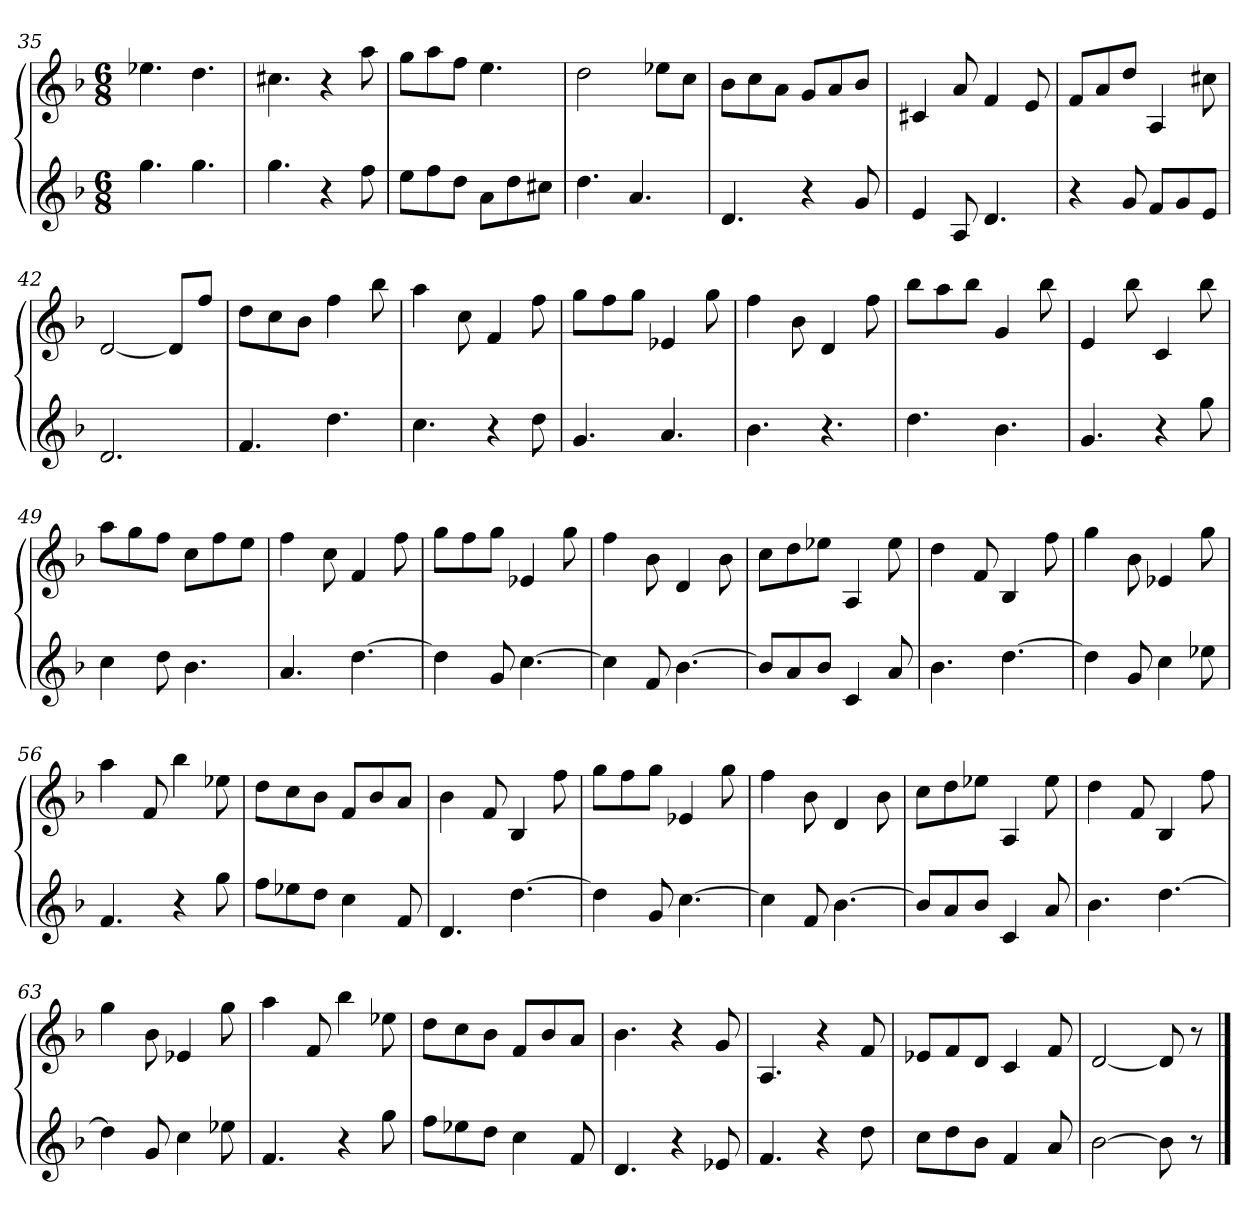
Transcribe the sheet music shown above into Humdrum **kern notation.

**kern	**kern
*part1	*part1
*staff2	*staff1
*k[b-]	*k[b-]
*d:	*d:
*M6/8	*M6/8
=35	=35
4.gg	4.ee-X
4.gg	4.dd
=36	=36
4.gg	4.cc#X
4r	4r
8ff	8aa
=37	=37
8eeL	8ggL
8ff	8aa
8ddJ	8ffJ
8aL	4.ee
8dd	.
8cc#XJ	.
=38	=38
4.dd	2dd
4.a	.
.	8ee-XL
.	8ccJ
=39	=39
4.d	8b-L
.	8cc
.	8aJ
4r	8gL
.	8a
8g	8b-J
=40	=40
4e	4c#X
8A	8a
4.d	4f
.	8e
=41	=41
4r	8fL
.	8a
8g	8ddJ
8fL	4A
8g	.
8eJ	8cc#X
=42	=42
2.d	[2d
.	8dL]
.	8ffJ
=43	=43
4.f	8ddL
.	8cc
.	8b-J
4.dd	4ff
.	8bb-
=44	=44
4.cc	4aa
.	8cc
4r	4f
8dd	8ff
=45	=45
4.g	8ggL
.	8ff
.	8ggJ
4.a	4e-X
.	8gg
=46	=46
4.b-	4ff
.	8b-
4.r	4d
.	8ff
=47	=47
4.dd	8bb-L
.	8aa
.	8bb-J
4.b-	4g
.	8bb-
=48	=48
4.g	4e
.	8bb-
4r	4c
8gg	8bb-
=49	=49
4cc	8aaL
.	8gg
8dd	8ffJ
4.b-	8ccL
.	8ff
.	8eeJ
=50	=50
4.a	4ff
.	8cc
[4.dd	4f
.	8ff
=51	=51
4dd]	8ggL
.	8ff
8g	8ggJ
[4.cc	4e-X
.	8gg
=52	=52
4cc]	4ff
8f	8b-
[4.b-	4d
.	8b-
=53	=53
8b-L]	8ccL
8a	8dd
8b-J	8ee-XJ
4c	4A
8a	8ee-
=54	=54
4.b-	4dd
.	8f
[4.dd	4B-
.	8ff
=55	=55
4dd]	4gg
8g	8b-
4cc	4e-X
8ee-X	8gg
=56	=56
4.f	4aa
.	8f
4r	4bb-
8gg	8ee-X
=57	=57
8ffL	8ddL
8ee-X	8cc
8ddJ	8b-J
4cc	8fL
.	8b-
8f	8aJ
=58	=58
4.d	4b-
.	8f
[4.dd	4B-
.	8ff
=59	=59
4dd]	8ggL
.	8ff
8g	8ggJ
[4.cc	4e-X
.	8gg
=60	=60
4cc]	4ff
8f	8b-
[4.b-	4d
.	8b-
=61	=61
8b-L]	8ccL
8a	8dd
8b-J	8ee-XJ
4c	4A
8a	8ee-
=62	=62
4.b-	4dd
.	8f
[4.dd	4B-
.	8ff
=63	=63
4dd]	4gg
8g	8b-
4cc	4e-X
8ee-X	8gg
=64	=64
4.f	4aa
.	8f
4r	4bb-
8gg	8ee-X
=65	=65
8ffL	8ddL
8ee-X	8cc
8ddJ	8b-J
4cc	8fL
.	8b-
8f	8aJ
=66	=66
4.d	4.b-
4r	4r
8e-X	8g
=67	=67
4.f	4.A
4r	4r
8dd	8f
=68	=68
8ccL	8e-XL
8dd	8f
8b-J	8dJ
4f	4c
8a	8f
=69	=69
[2b-	[2d
8b-]	8d]
8r	8r
==	==
*-	*-
